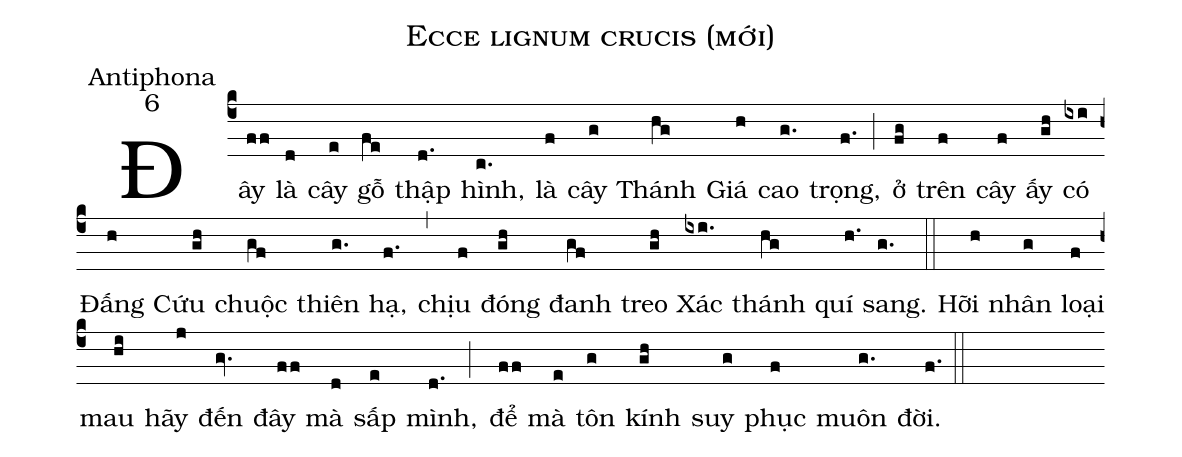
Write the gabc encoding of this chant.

name:Ecce lignum crucis (mới) ;
office-part:Antiphona;
mode:6;
%%
(c4)Đây(ff) là(d) cây(e) gỗ(fe) thập(d.) hình,(c.) là(f) cây(g) Thánh(hg) Giá(h) cao(g.) trọng,(f.) (;) ở(fg) trên(f) cây(f) ấy(gh) có(ixi) Đấng(h) Cứu(gh) chuộc(gf) thiên(g.) hạ,(f.) (,) chịu(f) đóng(gh) đanh(gf) treo(gh) Xác(ixi.) thánh(hg) quí(h.) sang.(g.) (::)
Hỡi(h) nhân(g) loại(f) mau(hi) hãy(j) đến(gv.) đây(ff) mà(d) sấp(e) mình,(d.) (;) để(ff) mà(e) tôn(g) kính(gh) suy(g) phục(f) muôn(g.) đời.(f.) (::)
